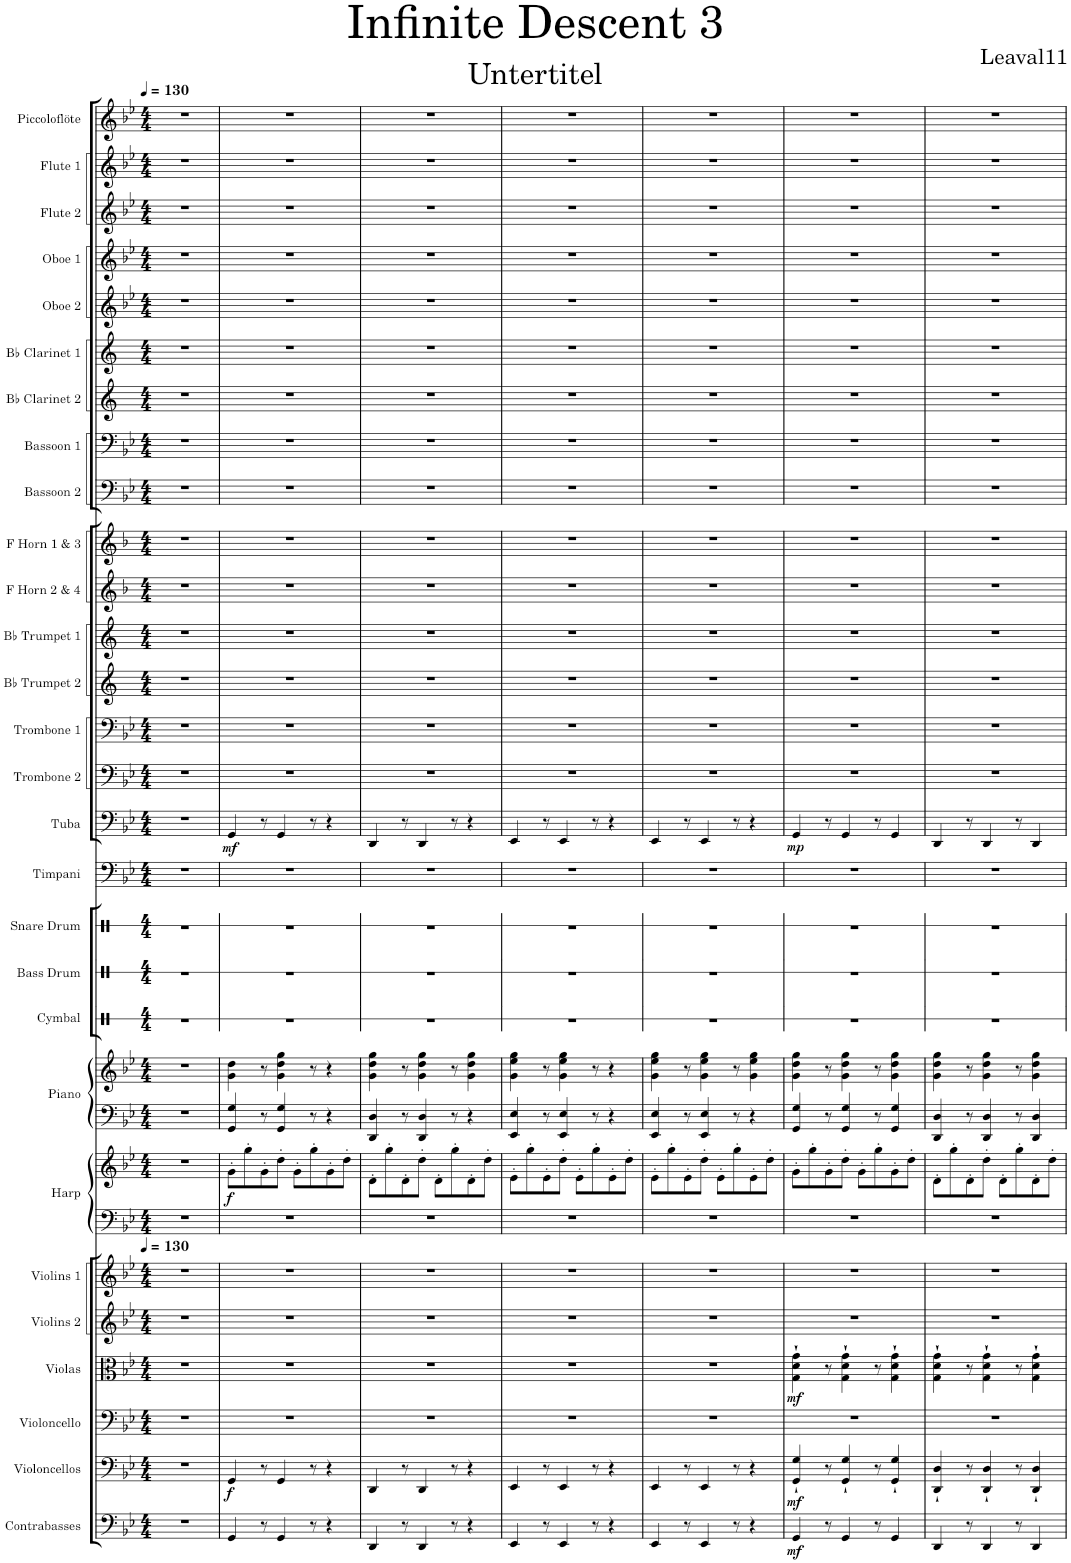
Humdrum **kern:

**kern	**dynam	**kern	**dynam	**kern	**kern	**dynam	**kern	**kern	**kern	**kern	**dynam	**kern	**kern	**kern	**kern	**kern	**kern	**kern	**dynam	**kern	**kern	**kern	**kern	**kern	**kern	**kern	**kern	**kern	**kern	**kern	**kern	**kern	**kern	**kern
*part28	*part28	*part27	*part27	*part26	*part25	*part25	*part24	*part23	*part22	*part22	*part22	*part21	*part21	*part20	*part19	*part18	*part17	*part16	*part16	*part15	*part14	*part13	*part12	*part11	*part10	*part9	*part8	*part7	*part6	*part5	*part4	*part3	*part2	*part1
*staff30	*staff30	*staff29	*staff29	*staff28	*staff27	*staff27	*staff26	*staff25	*staff24	*staff23	*staff23/24	*staff22	*staff21	*staff20	*staff19	*staff18	*staff17	*staff16	*staff16	*staff15	*staff14	*staff13	*staff12	*staff11	*staff10	*staff9	*staff8	*staff7	*staff6	*staff5	*staff4	*staff3	*staff2	*staff1
*I"Contrabasses	*	*I"Violoncellos	*	*I"Violoncello	*I"Violas	*	*I"Violins 2	*I"Violins 1	*I"Harp	*	*	*I"Piano	*	*I"Cymbal	*I"Bass Drum	*I"Snare Drum	*I"Timpani	*I"Tuba	*	*I"Trombone 2	*I"Trombone 1	*I"Bb Trumpet 2	*I"Bb Trumpet 1	*I"F Horn 2 &amp; 4	*I"F Horn 1 &amp; 3	*I"Bassoon 2	*I"Bassoon 1	*I"Bb Clarinet 2	*I"Bb Clarinet 1	*I"Oboe 2	*I"Oboe 1	*I"Flute 2	*I"Flute 1	*I"Piccoloflöte
*I'Cbs.	*	*I'Vcs.	*	*I'Vc.	*I'Vlas.	*	*I'Vlns. 2	*I'Vlns. 1	*I'Hrp.	*	*	*I'Pno.	*	*I'Cym.	*I'B. Dr.	*I'Sn. Dr.	*I'Timp.	*I'Tba.	*	*I'Tbn. 2	*I'Tbn. 1	*I'Bb Tpt. 2	*I'Bb Tpt. 1	*I'F Hn. 2 4	*I'F Hn. 1 3	*I'Bsn. 2	*I'Bsn. 1	*I'Bb Cl. 2	*I'Bb Cl. 1	*I'Ob. 2	*I'Ob. 1	*I'Fl. 2	*I'Fl. 1	*I'Picc.
*	*	*	*	*	*	*	*	*	*	*	*	*	*	*stria1	*stria1	*stria1	*	*	*	*	*	*	*	*	*	*	*	*	*	*	*	*	*	*
*clefF4	*	*clefF4	*	*clefF4	*clefC3	*	*clefG2	*clefG2	*clefF4	*clefG2	*	*clefF4	*clefG2	*clefX	*clefX	*clefX	*clefF4	*clefF4	*	*clefF4	*clefF4	*clefG2	*clefG2	*clefG2	*clefG2	*clefF4	*clefF4	*clefG2	*clefG2	*clefG2	*clefG2	*clefG2	*clefG2	*clefG2
*Trd7c12	*	*	*	*	*	*	*	*	*	*	*	*	*	*	*	*	*	*	*	*	*	*Trd1c2	*Trd1c2	*Trd4c7	*Trd4c7	*	*	*Trd1c2	*Trd1c2	*	*	*	*	*Trd-7c-12
*k[b-e-]	*	*k[b-e-]	*	*k[b-e-]	*k[b-e-]	*	*k[b-e-]	*k[b-e-]	*k[b-e-]	*k[b-e-]	*	*k[b-e-]	*k[b-e-]	*k[]	*k[]	*k[]	*k[b-e-]	*k[b-e-]	*	*k[b-e-]	*k[b-e-]	*k[]	*k[]	*k[b-]	*k[b-]	*k[b-e-]	*k[b-e-]	*k[]	*k[]	*k[b-e-]	*k[b-e-]	*k[b-e-]	*k[b-e-]	*k[b-e-]
*M4/4	*	*M4/4	*	*M4/4	*M4/4	*	*M4/4	*M4/4	*M4/4	*M4/4	*	*M4/4	*M4/4	*M4/4	*M4/4	*M4/4	*M4/4	*M4/4	*	*M4/4	*M4/4	*M4/4	*M4/4	*M4/4	*M4/4	*M4/4	*M4/4	*M4/4	*M4/4	*M4/4	*M4/4	*M4/4	*M4/4	*M4/4
*MM130	*	*MM130	*	*MM130	*MM130	*	*MM130	*MM130	*MM130	*MM130	*	*MM130	*MM130	*MM130	*MM130	*MM130	*MM130	*MM130	*	*MM130	*MM130	*MM130	*MM130	*MM130	*MM130	*MM130	*MM130	*MM130	*MM130	*MM130	*MM130	*MM130	*MM130	*MM130
=1	=1	=1	=1	=1	=1	=1	=1	=1	=1	=1	=1	=1	=1	=1	=1	=1	=1	=1	=1	=1	=1	=1	=1	=1	=1	=1	=1	=1	=1	=1	=1	=1	=1	=1
1r	.	1r	.	1r	1r	.	1r	1r	1r	1r	.	1r	1r	1r	1r	1r	1r	1r	.	1r	1r	1r	1r	1r	1r	1r	1r	1r	1r	1r	1r	1r	1r	1r
=2	=2	=2	=2	=2	=2	=2	=2	=2	=2	=2	=2	=2	=2	=2	=2	=2	=2	=2	=2	=2	=2	=2	=2	=2	=2	=2	=2	=2	=2	=2	=2	=2	=2	=2
!	!	!	!LO:DY:b	!	!	!	!	!	!	!	!LO:DY:b	!	!	!	!	!	!	!	!LO:DY:b	!	!	!	!	!	!	!	!	!	!	!	!	!	!	!
4GG/	.	4GG/	f	1r	1r	.	1r	1r	1r	8g'\L	f	4GG/ 4G/	4g\ 4dd\	1r	1r	1r	1r	4GG/	mf	1r	1r	1r	1r	1r	1r	1r	1r	1r	1r	1r	1r	1r	1r	1r
.	.	.	.	.	.	.	.	.	.	8gg'\	.	.	.	.	.	.	.	.	.	.	.	.	.	.	.	.	.	.	.	.	.	.	.	.
8r	.	8r	.	.	.	.	.	.	.	8g'\	.	8r	8r	.	.	.	.	8r	.	.	.	.	.	.	.	.	.	.	.	.	.	.	.	.
4GG/	.	4GG/	.	.	.	.	.	.	.	8dd'\J	.	4GG/ 4G/	4g\ 4dd\ 4gg\	.	.	.	.	4GG/	.	.	.	.	.	.	.	.	.	.	.	.	.	.	.	.
.	.	.	.	.	.	.	.	.	.	8g'\L	.	.	.	.	.	.	.	.	.	.	.	.	.	.	.	.	.	.	.	.	.	.	.	.
8r	.	8r	.	.	.	.	.	.	.	8gg'\	.	8r	8r	.	.	.	.	8r	.	.	.	.	.	.	.	.	.	.	.	.	.	.	.	.
4r	.	4r	.	.	.	.	.	.	.	8g'\	.	4r	4r	.	.	.	.	4r	.	.	.	.	.	.	.	.	.	.	.	.	.	.	.	.
.	.	.	.	.	.	.	.	.	.	8dd'\J	.	.	.	.	.	.	.	.	.	.	.	.	.	.	.	.	.	.	.	.	.	.	.	.
=3	=3	=3	=3	=3	=3	=3	=3	=3	=3	=3	=3	=3	=3	=3	=3	=3	=3	=3	=3	=3	=3	=3	=3	=3	=3	=3	=3	=3	=3	=3	=3	=3	=3	=3
4DD/	.	4DD/	.	1r	1r	.	1r	1r	1r	8d'\L	.	4DD/ 4D/	4g\ 4dd\ 4gg\	1r	1r	1r	1r	4DD/	.	1r	1r	1r	1r	1r	1r	1r	1r	1r	1r	1r	1r	1r	1r	1r
.	.	.	.	.	.	.	.	.	.	8gg'\	.	.	.	.	.	.	.	.	.	.	.	.	.	.	.	.	.	.	.	.	.	.	.	.
8r	.	8r	.	.	.	.	.	.	.	8d'\	.	8r	8r	.	.	.	.	8r	.	.	.	.	.	.	.	.	.	.	.	.	.	.	.	.
4DD/	.	4DD/	.	.	.	.	.	.	.	8dd'\J	.	4DD/ 4D/	4g\ 4dd\ 4gg\	.	.	.	.	4DD/	.	.	.	.	.	.	.	.	.	.	.	.	.	.	.	.
.	.	.	.	.	.	.	.	.	.	8d'\L	.	.	.	.	.	.	.	.	.	.	.	.	.	.	.	.	.	.	.	.	.	.	.	.
8r	.	8r	.	.	.	.	.	.	.	8gg'\	.	8r	8r	.	.	.	.	8r	.	.	.	.	.	.	.	.	.	.	.	.	.	.	.	.
4r	.	4r	.	.	.	.	.	.	.	8d'\	.	4r	4g\ 4dd\ 4gg\	.	.	.	.	4r	.	.	.	.	.	.	.	.	.	.	.	.	.	.	.	.
.	.	.	.	.	.	.	.	.	.	8dd'\J	.	.	.	.	.	.	.	.	.	.	.	.	.	.	.	.	.	.	.	.	.	.	.	.
=4	=4	=4	=4	=4	=4	=4	=4	=4	=4	=4	=4	=4	=4	=4	=4	=4	=4	=4	=4	=4	=4	=4	=4	=4	=4	=4	=4	=4	=4	=4	=4	=4	=4	=4
4EE-/	.	4EE-/	.	1r	1r	.	1r	1r	1r	8e-'\L	.	4EE-/ 4E-/	4g\ 4ee-\ 4gg\	1r	1r	1r	1r	4EE-/	.	1r	1r	1r	1r	1r	1r	1r	1r	1r	1r	1r	1r	1r	1r	1r
.	.	.	.	.	.	.	.	.	.	8gg'\	.	.	.	.	.	.	.	.	.	.	.	.	.	.	.	.	.	.	.	.	.	.	.	.
8r	.	8r	.	.	.	.	.	.	.	8e-'\	.	8r	8r	.	.	.	.	8r	.	.	.	.	.	.	.	.	.	.	.	.	.	.	.	.
4EE-/	.	4EE-/	.	.	.	.	.	.	.	8dd'\J	.	4EE-/ 4E-/	4g\ 4ee-\ 4gg\	.	.	.	.	4EE-/	.	.	.	.	.	.	.	.	.	.	.	.	.	.	.	.
.	.	.	.	.	.	.	.	.	.	8e-'\L	.	.	.	.	.	.	.	.	.	.	.	.	.	.	.	.	.	.	.	.	.	.	.	.
8r	.	8r	.	.	.	.	.	.	.	8gg'\	.	8r	8r	.	.	.	.	8r	.	.	.	.	.	.	.	.	.	.	.	.	.	.	.	.
4r	.	4r	.	.	.	.	.	.	.	8e-'\	.	4r	4r	.	.	.	.	4r	.	.	.	.	.	.	.	.	.	.	.	.	.	.	.	.
.	.	.	.	.	.	.	.	.	.	8dd'\J	.	.	.	.	.	.	.	.	.	.	.	.	.	.	.	.	.	.	.	.	.	.	.	.
=5	=5	=5	=5	=5	=5	=5	=5	=5	=5	=5	=5	=5	=5	=5	=5	=5	=5	=5	=5	=5	=5	=5	=5	=5	=5	=5	=5	=5	=5	=5	=5	=5	=5	=5
4EE-/	.	4EE-/	.	1r	1r	.	1r	1r	1r	8e-'\L	.	4EE-/ 4E-/	4g\ 4ee-\ 4gg\	1r	1r	1r	1r	4EE-/	.	1r	1r	1r	1r	1r	1r	1r	1r	1r	1r	1r	1r	1r	1r	1r
.	.	.	.	.	.	.	.	.	.	8gg'\	.	.	.	.	.	.	.	.	.	.	.	.	.	.	.	.	.	.	.	.	.	.	.	.
8r	.	8r	.	.	.	.	.	.	.	8e-'\	.	8r	8r	.	.	.	.	8r	.	.	.	.	.	.	.	.	.	.	.	.	.	.	.	.
4EE-/	.	4EE-/	.	.	.	.	.	.	.	8dd'\J	.	4EE-/ 4E-/	4g\ 4ee-\ 4gg\	.	.	.	.	4EE-/	.	.	.	.	.	.	.	.	.	.	.	.	.	.	.	.
.	.	.	.	.	.	.	.	.	.	8e-'\L	.	.	.	.	.	.	.	.	.	.	.	.	.	.	.	.	.	.	.	.	.	.	.	.
8r	.	8r	.	.	.	.	.	.	.	8gg'\	.	8r	8r	.	.	.	.	8r	.	.	.	.	.	.	.	.	.	.	.	.	.	.	.	.
4r	.	4r	.	.	.	.	.	.	.	8e-'\	.	4r	4g\ 4ee-\ 4gg\	.	.	.	.	4r	.	.	.	.	.	.	.	.	.	.	.	.	.	.	.	.
.	.	.	.	.	.	.	.	.	.	8dd'\J	.	.	.	.	.	.	.	.	.	.	.	.	.	.	.	.	.	.	.	.	.	.	.	.
=6	=6	=6	=6	=6	=6	=6	=6	=6	=6	=6	=6	=6	=6	=6	=6	=6	=6	=6	=6	=6	=6	=6	=6	=6	=6	=6	=6	=6	=6	=6	=6	=6	=6	=6
!	!LO:DY:b	!	!LO:DY:b	!	!	!LO:DY:b	!	!	!	!	!	!	!	!	!	!	!	!	!LO:DY:b	!	!	!	!	!	!	!	!	!	!	!	!	!	!	!
4GG/	mf	4GG/` 4G/`	mf	1r	4G\` 4d\` 4g\`	mf	1r	1r	1r	8g'\L	.	4GG/ 4G/	4g\ 4dd\ 4gg\	1r	1r	1r	1r	4GG/	mp	1r	1r	1r	1r	1r	1r	1r	1r	1r	1r	1r	1r	1r	1r	1r
.	.	.	.	.	.	.	.	.	.	8gg'\	.	.	.	.	.	.	.	.	.	.	.	.	.	.	.	.	.	.	.	.	.	.	.	.
8r	.	8r	.	.	8r	.	.	.	.	8g'\	.	8r	8r	.	.	.	.	8r	.	.	.	.	.	.	.	.	.	.	.	.	.	.	.	.
4GG/	.	4GG/` 4G/`	.	.	4G\` 4d\` 4g\`	.	.	.	.	8dd'\J	.	4GG/ 4G/	4g\ 4dd\ 4gg\	.	.	.	.	4GG/	.	.	.	.	.	.	.	.	.	.	.	.	.	.	.	.
.	.	.	.	.	.	.	.	.	.	8g'\L	.	.	.	.	.	.	.	.	.	.	.	.	.	.	.	.	.	.	.	.	.	.	.	.
8r	.	8r	.	.	8r	.	.	.	.	8gg'\	.	8r	8r	.	.	.	.	8r	.	.	.	.	.	.	.	.	.	.	.	.	.	.	.	.
4GG/	.	4GG/` 4G/`	.	.	4G\` 4d\` 4g\`	.	.	.	.	8g'\	.	4GG/ 4G/	4g\ 4dd\ 4gg\	.	.	.	.	4GG/	.	.	.	.	.	.	.	.	.	.	.	.	.	.	.	.
.	.	.	.	.	.	.	.	.	.	8dd'\J	.	.	.	.	.	.	.	.	.	.	.	.	.	.	.	.	.	.	.	.	.	.	.	.
=7	=7	=7	=7	=7	=7	=7	=7	=7	=7	=7	=7	=7	=7	=7	=7	=7	=7	=7	=7	=7	=7	=7	=7	=7	=7	=7	=7	=7	=7	=7	=7	=7	=7	=7
4DD/	.	4DD/` 4D/`	.	1r	4G\` 4d\` 4g\`	.	1r	1r	1r	8d'\L	.	4DD/ 4D/	4g\ 4dd\ 4gg\	1r	1r	1r	1r	4DD/	.	1r	1r	1r	1r	1r	1r	1r	1r	1r	1r	1r	1r	1r	1r	1r
.	.	.	.	.	.	.	.	.	.	8gg'\	.	.	.	.	.	.	.	.	.	.	.	.	.	.	.	.	.	.	.	.	.	.	.	.
8r	.	8r	.	.	8r	.	.	.	.	8d'\	.	8r	8r	.	.	.	.	8r	.	.	.	.	.	.	.	.	.	.	.	.	.	.	.	.
4DD/	.	4DD/` 4D/`	.	.	4G\` 4d\` 4g\`	.	.	.	.	8dd'\J	.	4DD/ 4D/	4g\ 4dd\ 4gg\	.	.	.	.	4DD/	.	.	.	.	.	.	.	.	.	.	.	.	.	.	.	.
.	.	.	.	.	.	.	.	.	.	8d'\L	.	.	.	.	.	.	.	.	.	.	.	.	.	.	.	.	.	.	.	.	.	.	.	.
8r	.	8r	.	.	8r	.	.	.	.	8gg'\	.	8r	8r	.	.	.	.	8r	.	.	.	.	.	.	.	.	.	.	.	.	.	.	.	.
4DD/	.	4DD/` 4D/`	.	.	4G\` 4d\` 4g\`	.	.	.	.	8d'\	.	4DD/ 4D/	4g\ 4dd\ 4gg\	.	.	.	.	4DD/	.	.	.	.	.	.	.	.	.	.	.	.	.	.	.	.
.	.	.	.	.	.	.	.	.	.	8dd'\J	.	.	.	.	.	.	.	.	.	.	.	.	.	.	.	.	.	.	.	.	.	.	.	.
=	=	=	=	=	=	=	=	=	=	=	=	=	=	=	=	=	=	=	=	=	=	=	=	=	=	=	=	=	=	=	=	=	=	=
*-	*-	*-	*-	*-	*-	*-	*-	*-	*-	*-	*-	*-	*-	*-	*-	*-	*-	*-	*-	*-	*-	*-	*-	*-	*-	*-	*-	*-	*-	*-	*-	*-	*-	*-
